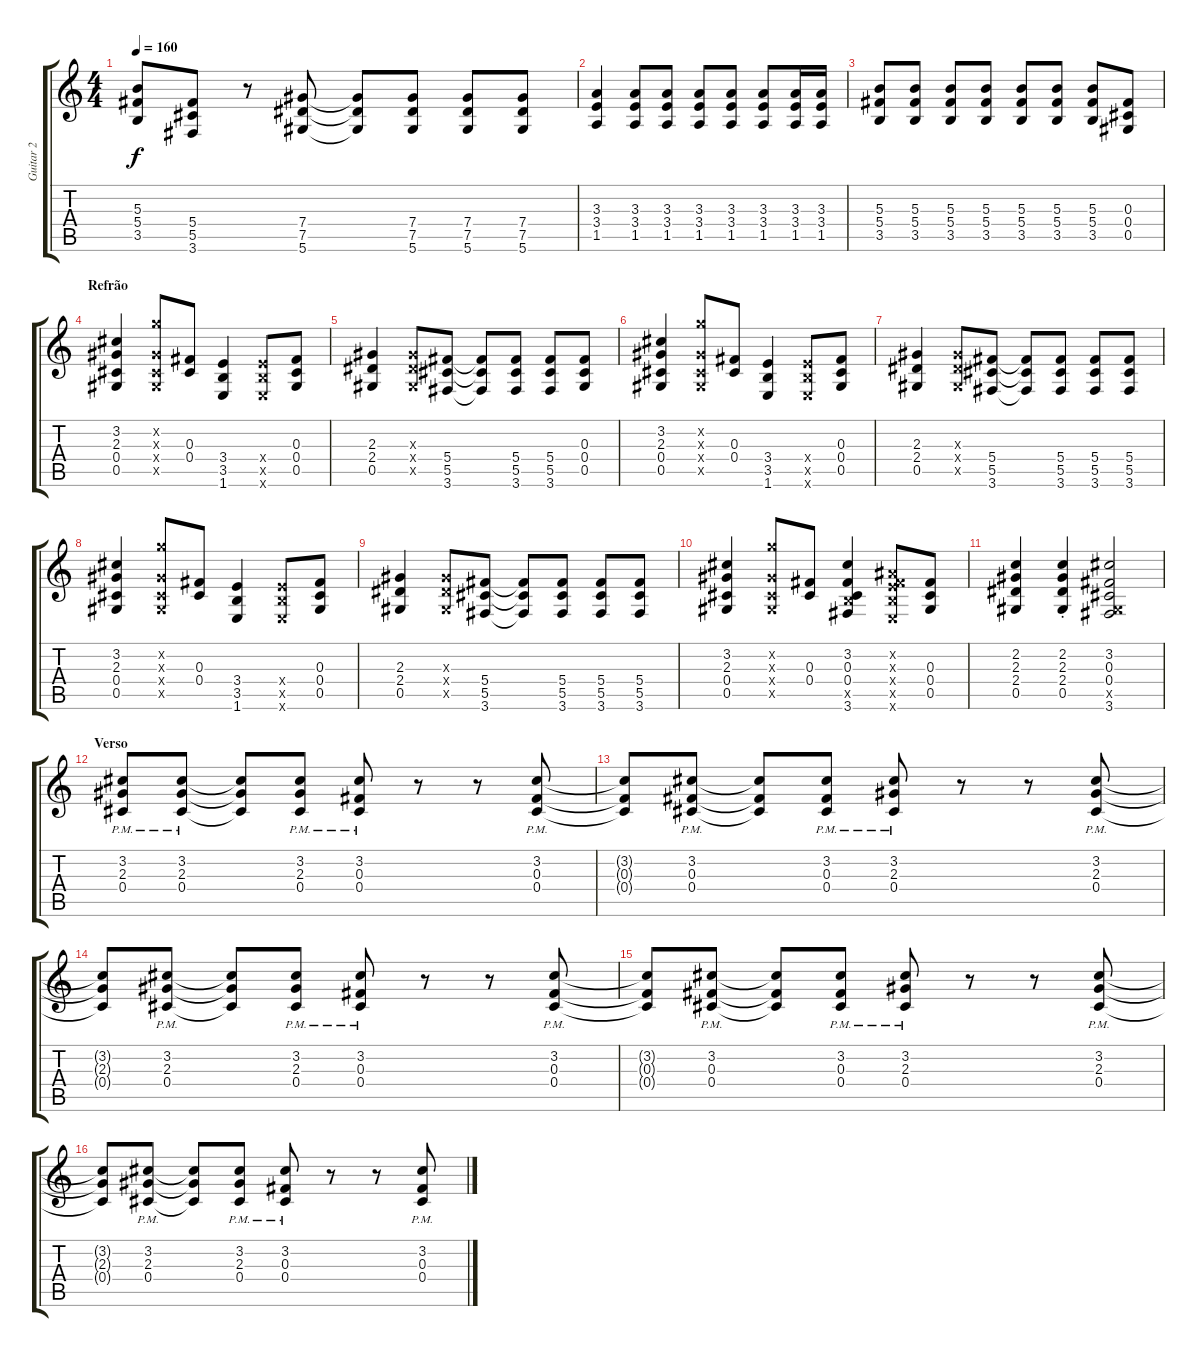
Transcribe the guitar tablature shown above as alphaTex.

\track ("Guitar 2" "Guitar 2") {instrument overdrivenguitar}
\staff {score tabs}
\tuning (Eb4 Bb3 Gb3 Db3 Ab2 Eb2) {hide}
\ts (4 4)
\tempo 160
\clef g2
\ks c
(5.3 5.4 3.5).8{dy f} (5.4 5.5 3.6).8 r.8 (7.4 7.5 5.6).8 (7.4{t} 7.5{t} 5.6{t}).8 (7.4 7.5 5.6).8 (7.4 7.5 5.6).8 (7.4 7.5 5.6).8 |
(3.3 3.4 1.5).4 (3.3 3.4 1.5).8 (3.3 3.4 1.5).8 (3.3 3.4 1.5).8 (3.3 3.4 1.5).8 (3.3 3.4 1.5).8 (3.3 3.4 1.5).16 (3.3 3.4 1.5).16 |
(5.3 5.4 3.5).8 (5.3 5.4 3.5).8 (5.3 5.4 3.5).8 (5.3 5.4 3.5).8 (5.3 5.4 3.5).8 (5.3 5.4 3.5).8 (5.3 5.4 3.5).8 (0.3 0.4 0.5).8 |
\section ("" "Refrão")
(3.2 2.3 0.4 0.5).4 (9.2{x} 2.3{x} 0.4{x} 0.5{x}).8 (0.3 0.4).8 (3.4 3.5 1.6).4 (3.4{x} 3.5{x} 1.6{x}).8 (0.3 0.4 0.5).8 |
(2.3 2.4 0.5).4 (2.3{x} 2.4{x} 0.5{x}).8 (5.4 5.5 3.6).8 (5.4{t} 5.5{t} 3.6{t}).8 (5.4 5.5 3.6).8 (5.4 5.5 3.6).8 (0.3 0.4 0.5).8 |
(3.2 2.3 0.4 0.5).4 (9.2{x} 2.3{x} 0.4{x} 0.5{x}).8 (0.3 0.4).8 (3.4 3.5 1.6).4 (3.4{x} 3.5{x} 1.6{x}).8 (0.3 0.4 0.5).8 |
(2.3 2.4 0.5).4 (2.3{x} 2.4{x} 0.5{x}).8 (5.4 5.5 3.6).8 (5.4{t} 5.5{t} 3.6{t}).8 (5.4 5.5 3.6).8 (5.4 5.5 3.6).8 (5.4 5.5 3.6).8 |
(3.2 2.3 0.4 0.5).4 (9.2{x} 2.3{x} 0.4{x} 0.5{x}).8 (0.3 0.4).8 (3.4 3.5 1.6).4 (3.4{x} 3.5{x} 1.6{x}).8 (0.3 0.4 0.5).8 |
(2.3 2.4 0.5).4 (2.3{x} 2.4{x} 0.5{x}).8 (5.4 5.5 3.6).8 (5.4{t} 5.5{t} 3.6{t}).8 (5.4 5.5 3.6).8 (5.4 5.5 3.6).8 (5.4 5.5 3.6).8 |
(3.2 2.3 0.4 0.5).4 (9.2{x} 2.3{x} 0.4{x} 0.5{x}).8 (0.3 0.4).8 (3.2 0.3 0.4 3.5{x} 3.6).4 (0.2{x} 0.3{x} 3.4{x} 3.5{x} 1.6{x}).8 (0.3 0.4 0.5).8 |
(2.2 2.3 2.4 0.5).4 (2.2{st} 2.3{st} 2.4{st} 0.5{st}).4 (3.2 0.3 0.4 0.5{x} 3.6).2 |
\section ("" "Verso")
(3.2{pm} 2.3{pm} 0.4).8 (3.2{pm} 2.3{pm} 0.4).8 (3.2{t} 2.3{t} 0.4{t}).8 (3.2{pm} 2.3{pm} 0.4).8 (3.2{pm} 0.3{pm} 0.4).8 r.8 r.8 (3.2{pm} 0.3{pm} 0.4).8 |
(3.2{t} 0.3{t} 0.4{t}).8 (3.2{pm} 0.3{pm} 0.4).8 (3.2{t} 0.3{t} 0.4{t}).8 (3.2{pm} 0.3{pm} 0.4).8 (3.2{pm} 2.3{pm} 0.4).8 r.8 r.8 (3.2{pm} 2.3{pm} 0.4).8 |
(3.2{t} 2.3{t} 0.4{t}).8 (3.2{pm} 2.3{pm} 0.4).8 (3.2{t} 2.3{t} 0.4{t}).8 (3.2{pm} 2.3{pm} 0.4).8 (3.2{pm} 0.3{pm} 0.4).8 r.8 r.8 (3.2{pm} 0.3{pm} 0.4).8 |
(3.2{t} 0.3{t} 0.4{t}).8 (3.2{pm} 0.3{pm} 0.4).8 (3.2{t} 0.3{t} 0.4{t}).8 (3.2{pm} 0.3{pm} 0.4).8 (3.2{pm} 2.3{pm} 0.4).8 r.8 r.8 (3.2{pm} 2.3{pm} 0.4).8 |
(3.2{t} 2.3{t} 0.4{t}).8 (3.2{pm} 2.3{pm} 0.4).8 (3.2{t} 2.3{t} 0.4{t}).8 (3.2{pm} 2.3{pm} 0.4).8 (3.2{pm} 0.3{pm} 0.4).8 r.8 r.8 (3.2{pm} 0.3{pm} 0.4).8
